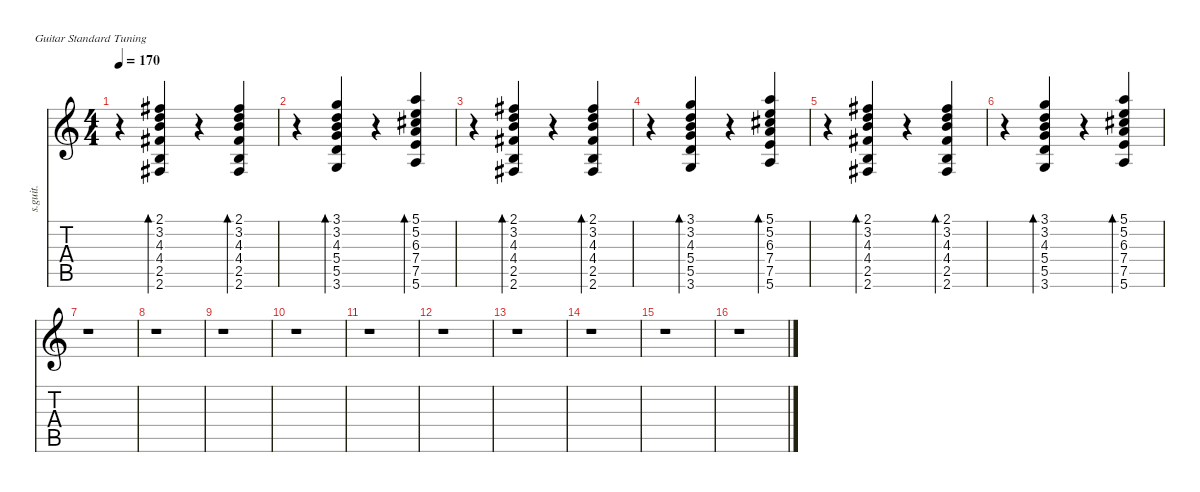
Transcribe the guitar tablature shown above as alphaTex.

\defaultSystemsLayout 4
\hideDynamics
\bracketExtendMode nobrackets
\track ("Rythm Guitar Clean" "s.guit.") {instrument electricguitarclean}
\staff {score tabs}
\tuning (E4 B3 G3 D3 A2 E2)
\ts (4 4)
\tempo 170
\clef g2
\ks c
r.4{dy f} (2.1{acc #} 3.2 4.3 4.4{acc #} 2.5 2.6{acc #}).4{bd 30 lyrics (0 "") lyrics (1 "") lyrics (2 "") lyrics (3 "") lyrics (4 "")} r.4 (2.1{acc #} 3.2 4.3 4.4{acc #} 2.5 2.6{acc #}).4{bd 30 lyrics (0 "") lyrics (1 "") lyrics (2 "") lyrics (3 "") lyrics (4 "")} |
r.4 (3.1 3.2 4.3 5.4 5.5 3.6).4{bd 30 lyrics (0 "") lyrics (1 "") lyrics (2 "") lyrics (3 "") lyrics (4 "")} r.4 (5.1 5.2 6.3{acc #} 7.4 7.5 5.6).4{bd 30 lyrics (0 "") lyrics (1 "") lyrics (2 "") lyrics (3 "") lyrics (4 "")} |
r.4 (2.1{acc #} 3.2 4.3 4.4{acc #} 2.5 2.6{acc #}).4{bd 30 lyrics (0 "") lyrics (1 "") lyrics (2 "") lyrics (3 "") lyrics (4 "")} r.4 (2.1{acc #} 3.2 4.3 4.4{acc #} 2.5 2.6{acc #}).4{bd 30 lyrics (0 "") lyrics (1 "") lyrics (2 "") lyrics (3 "") lyrics (4 "")} |
r.4 (3.1 3.2 4.3 5.4 5.5 3.6).4{bd 30 lyrics (0 "") lyrics (1 "") lyrics (2 "") lyrics (3 "") lyrics (4 "")} r.4 (5.1 5.2 6.3{acc #} 7.4 7.5 5.6).4{bd 30 lyrics (0 "") lyrics (1 "") lyrics (2 "") lyrics (3 "") lyrics (4 "")} |
r.4 (2.1{acc #} 3.2 4.3 4.4{acc #} 2.5 2.6{acc #}).4{bd 30 lyrics (0 "") lyrics (1 "") lyrics (2 "") lyrics (3 "") lyrics (4 "")} r.4 (2.1{acc #} 3.2 4.3 4.4{acc #} 2.5 2.6{acc #}).4{bd 30 lyrics (0 "") lyrics (1 "") lyrics (2 "") lyrics (3 "") lyrics (4 "")} |
r.4 (3.1 3.2 4.3 5.4 5.5 3.6).4{bd 30 lyrics (0 "") lyrics (1 "") lyrics (2 "") lyrics (3 "") lyrics (4 "")} r.4 (5.1 5.2 6.3{acc #} 7.4 7.5 5.6).4{bd 30 lyrics (0 "") lyrics (1 "") lyrics (2 "") lyrics (3 "") lyrics (4 "")} |
r.1 |
r.1 |
r.1 |
r.1 |
r.1 |
r.1 |
r.1 |
r.1 |
r.1 |
r.1
